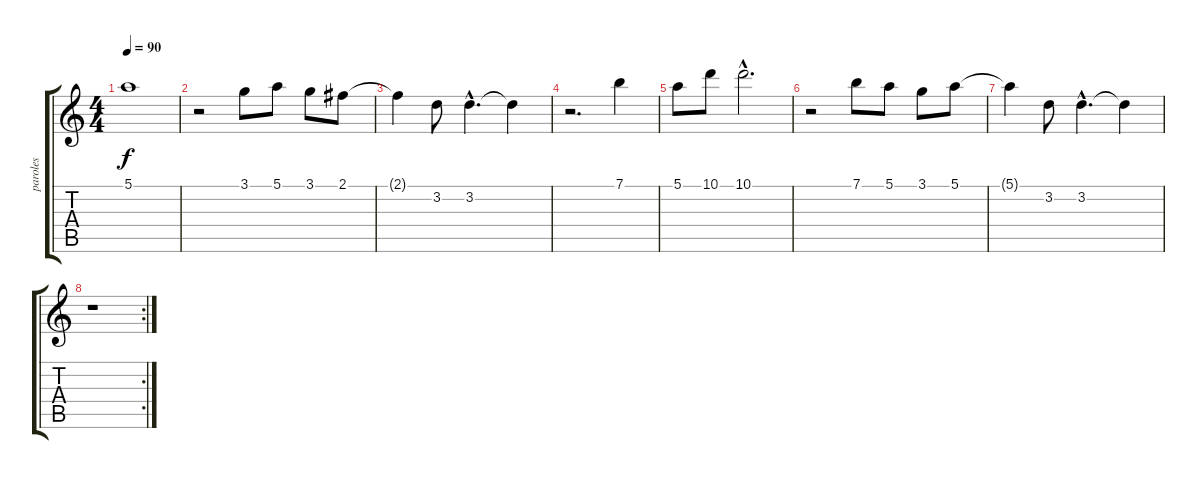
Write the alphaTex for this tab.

\track ("paroles" "paroles") {instrument electricguitarjazz}
\staff {score tabs}
\tuning (E4 B3 G3 D3 A2 E2) {hide}
\ts (4 4)
\tempo 90
\clef g2
\ks c
5.1.1{dy f} |
r.2 3.1.8 5.1.8 3.1.8 2.1.8 |
2.1{t}.4 3.2.8 3.2{hac}.4{d} 3.2{t}.4 |
r.2{d} 7.1.4 |
5.1.8 10.1.8 10.1{hac}.2{d} |
r.2 7.1.8 5.1.8 3.1.8 5.1.8 |
5.1{t}.4 3.2.8 3.2{hac}.4{d} 3.2{t}.4 |
\rc 2
r.1
